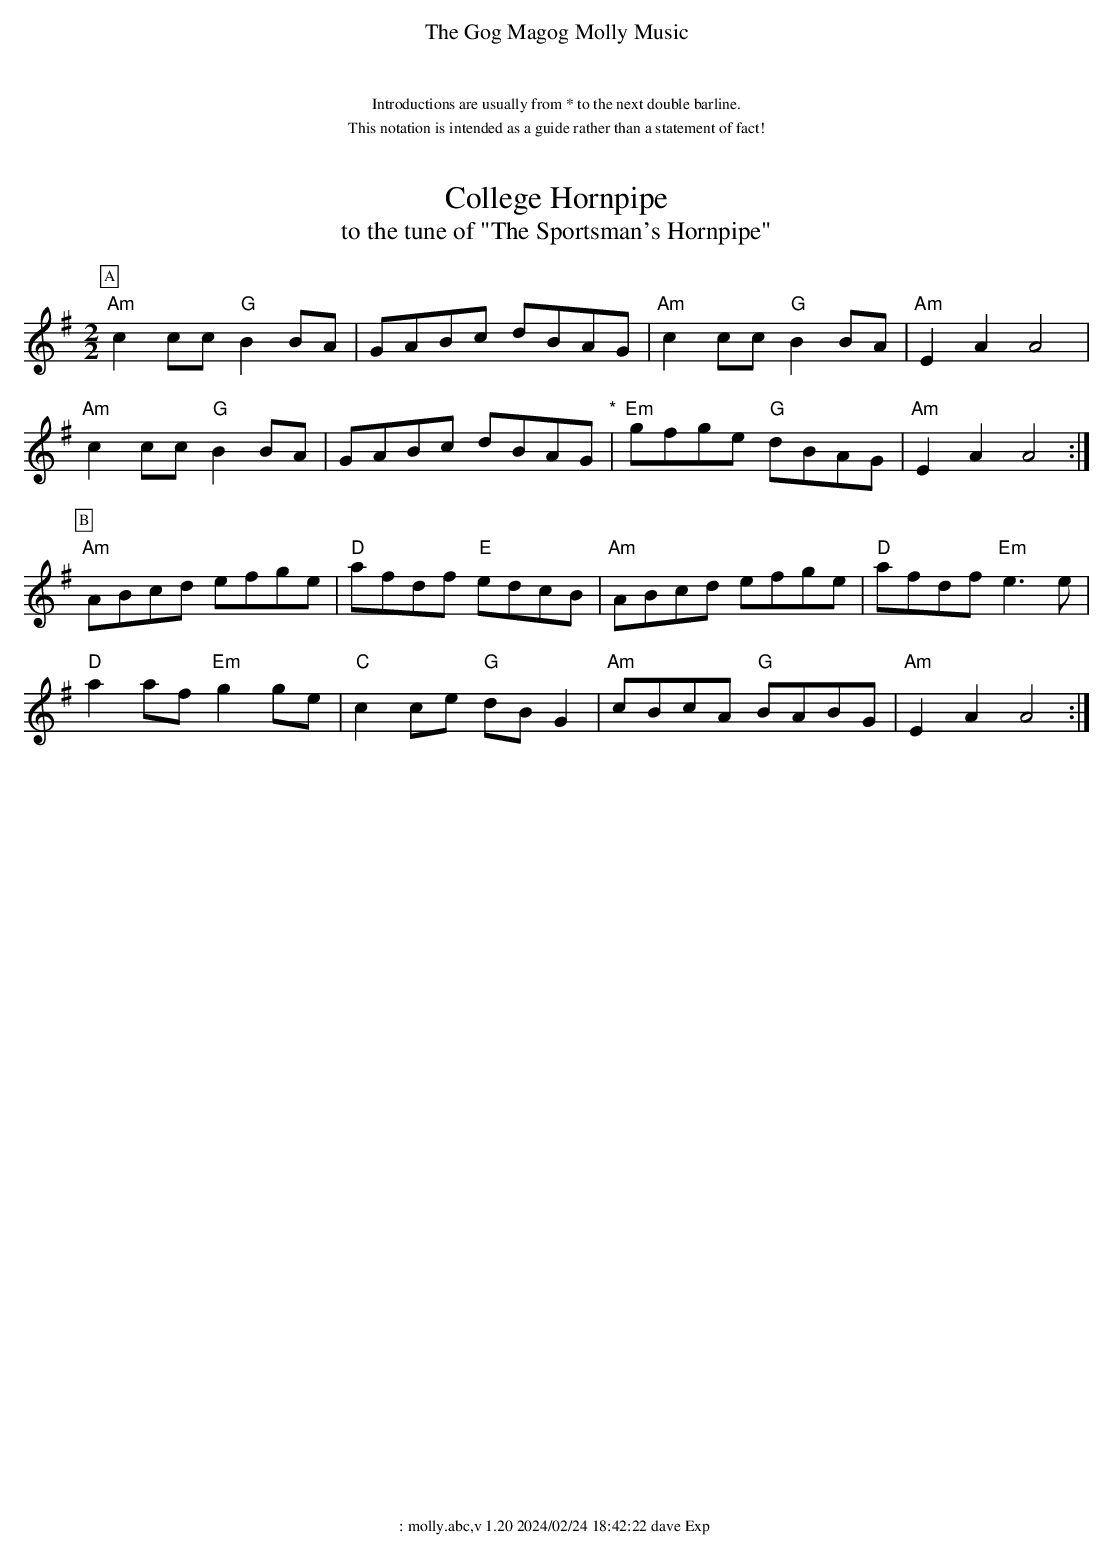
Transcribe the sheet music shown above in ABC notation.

X:1
T:College Hornpipe
T:to the tune of "The Sportsman's Hornpipe"
M:2/2
L:1/8
K:G
P:A
"Am"c2cc "G"B2BA|GABc dBAG|"Am"c2cc "G"B2BA|"Am"E2A2 A4|
"Am"c2cc "G"B2BA|GABc dBAG"*"|"Em"gfge "G"dBAG|"Am"E2A2 A4:|
P:B
"Am"ABcd efge|"D"afdf "E"edcB|"Am"ABcd efge|"D"afdf "Em"e3e|
"D"a2af "Em"g2ge|"C"c2ce "G"dBG2|"Am"cBcA "G"BABG|"Am"E2A2 A4:|
